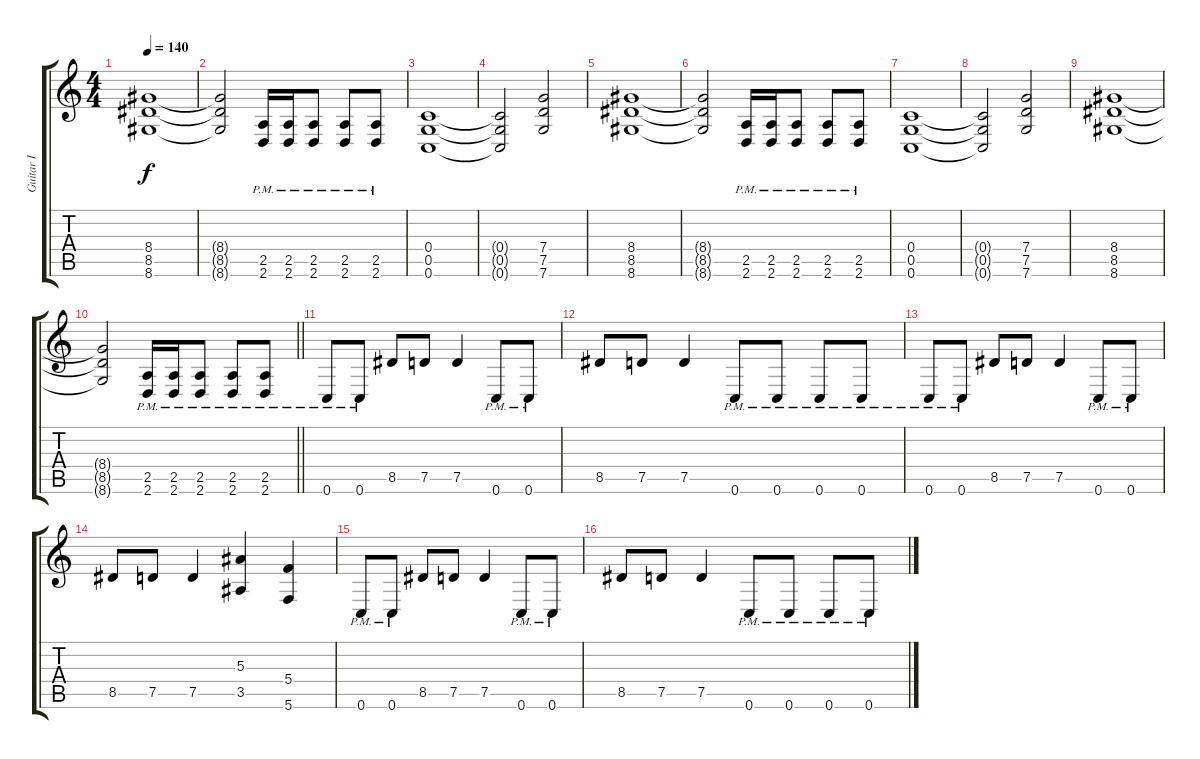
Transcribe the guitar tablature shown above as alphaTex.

\track ("Guitar I" "Guitar I") {instrument distortionguitar}
\staff {score tabs}
\tuning (D4 A3 F3 C3 G2 C2) {hide}
\ts (4 4)
\tempo 140
\clef g2
\ks c
(8.4 8.5 8.6).1{dy f} |
(8.4{t} 8.5{t} 8.6{t}).2 (2.5{pm} 2.6{pm}).16 (2.5{pm} 2.6{pm}).16 (2.5{pm} 2.6{pm}).8 (2.5{pm} 2.6{pm}).8 (2.5{pm} 2.6{pm}).8 |
(0.4 0.5 0.6).1 |
(0.4{t} 0.5{t} 0.6{t}).2 (7.4 7.5 7.6).2 |
(8.4 8.5 8.6).1 |
(8.4{t} 8.5{t} 8.6{t}).2 (2.5{pm} 2.6{pm}).16 (2.5{pm} 2.6{pm}).16 (2.5{pm} 2.6{pm}).8 (2.5{pm} 2.6{pm}).8 (2.5{pm} 2.6{pm}).8 |
(0.4 0.5 0.6).1 |
(0.4{t} 0.5{t} 0.6{t}).2 (7.4 7.5 7.6).2 |
(8.4 8.5 8.6).1 |
\barLineRight lightlight
(8.4{t} 8.5{t} 8.6{t}).2 (2.5{pm} 2.6{pm}).16 (2.5{pm} 2.6{pm}).16 (2.5{pm} 2.6{pm}).8 (2.5{pm} 2.6{pm}).8 (2.5{pm} 2.6{pm}).8 |
\section ("" "")
0.6{pm}.8 0.6{pm}.8 8.5.8 7.5.8 7.5.4 0.6{pm}.8 0.6{pm}.8 |
8.5.8 7.5.8 7.5.4 0.6{pm}.8 0.6{pm}.8 0.6{pm}.8 0.6{pm}.8 |
0.6{pm}.8 0.6{pm}.8 8.5.8 7.5.8 7.5.4 0.6{pm}.8 0.6{pm}.8 |
8.5.8 7.5.8 7.5.4 (5.3 3.5).4 (5.4 5.6).4 |
0.6{pm}.8 0.6{pm}.8 8.5.8 7.5.8 7.5.4 0.6{pm}.8 0.6{pm}.8 |
8.5.8 7.5.8 7.5.4 0.6{pm}.8 0.6{pm}.8 0.6{pm}.8 0.6{pm}.8
